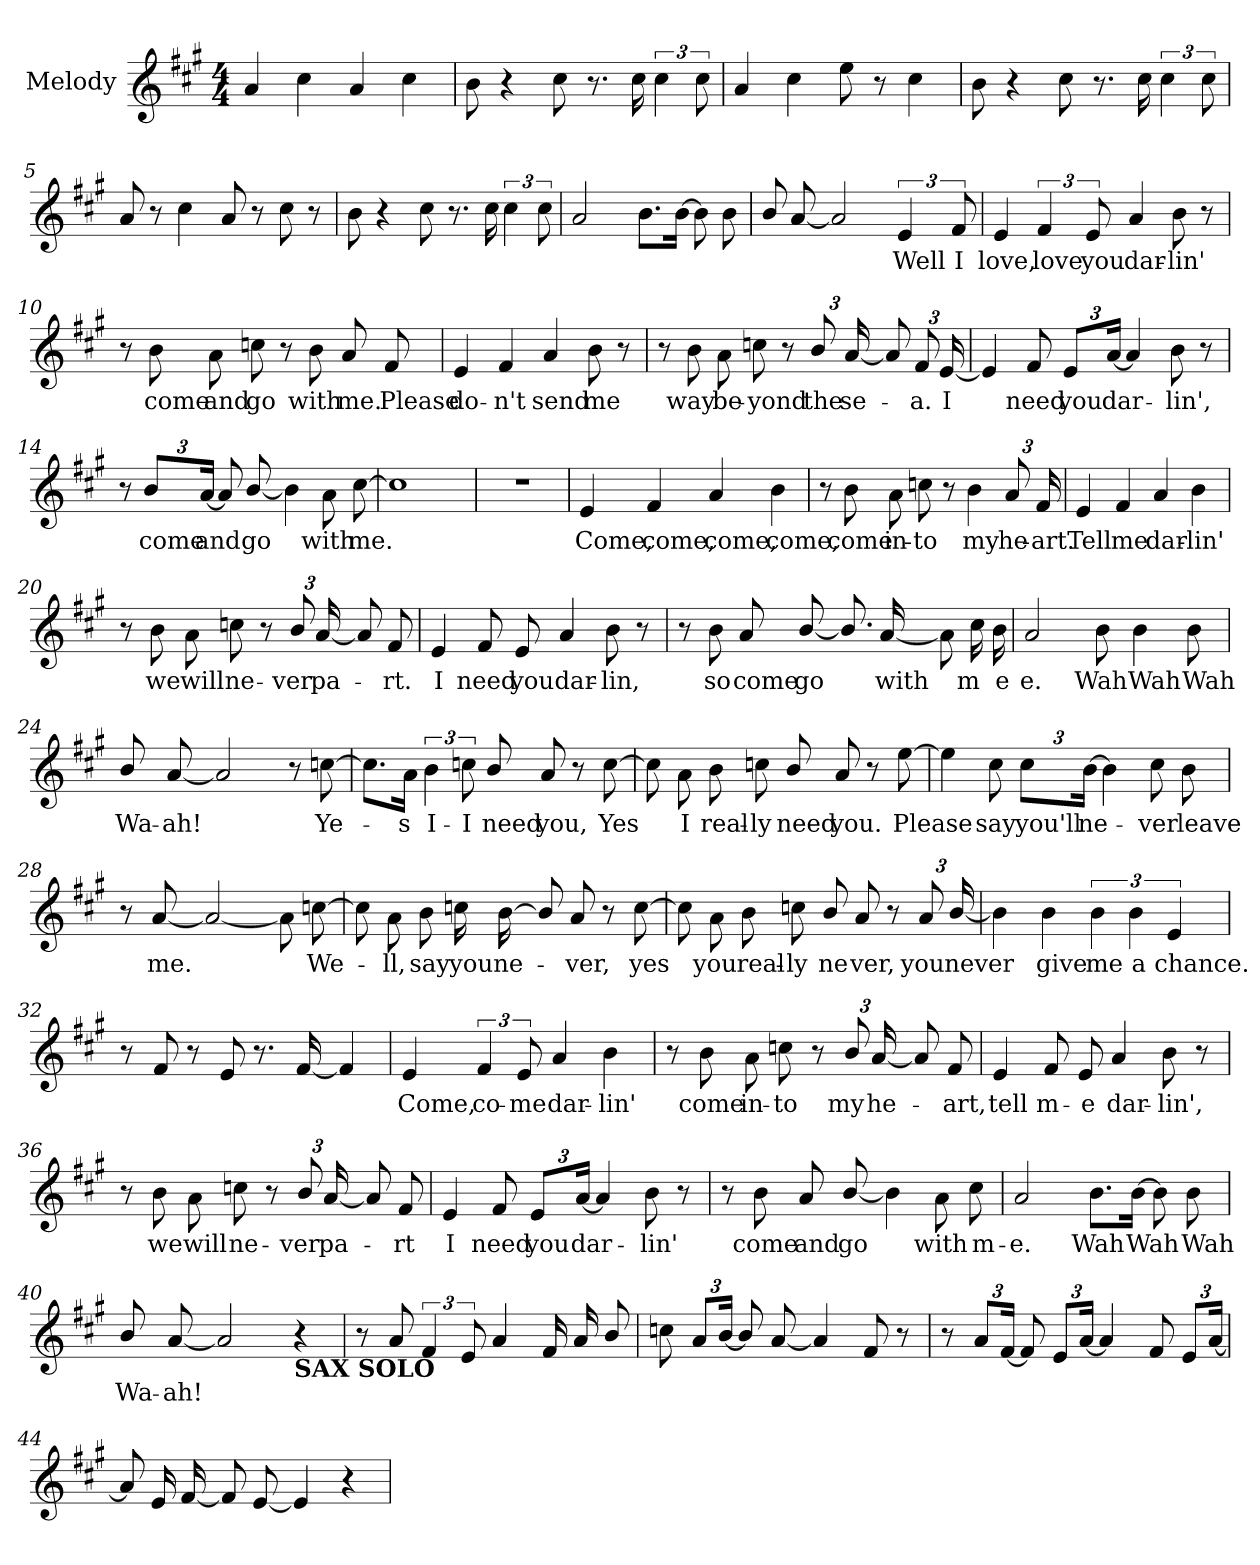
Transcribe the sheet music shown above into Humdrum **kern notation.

**kern	**text
*part1	*part1
*staff1	*staff1
*I"Melody	*
*clefG2	*
*k[f#c#g#]	*
*M4/4	*
=1	=1
4a/	.
4cc#\	.
4a/	.
4cc#\	.
=2	=2
8b\	.
4r	.
8cc#\	.
8.r	.
16cc#\	.
6cc#\	.
12cc#\	.
=3	=3
4a/	.
4cc#\	.
8ee\	.
8r	.
4cc#\	.
!!LO:LB:g=z
=4	=4
8b\	.
4r	.
8cc#\	.
8.r	.
16cc#\	.
6cc#\	.
12cc#\	.
=5	=5
8a/	.
8r	.
4cc#\	.
8a/	.
8r	.
8cc#\	.
8r	.
=6	=6
8b\	.
4r	.
8cc#\	.
8.r	.
16cc#\	.
6cc#\	.
12cc#\	.
!!LO:LB:g=z
=7	=7
2a/	.
8.b\L	.
[>16b\J	.
8b\L]	.
8b\	.
=8	=8
8b/L	.
[<8a/	.
2a/]	.
6e/	Well
12f#/	I
=9	=9
4e/	love,
6f#/	love
12e/	you
4a/	dar-
8b\	lin'
8r	.
!!LO:LB:g=z
=10	=10
8r	.
8b\	come
8a\L	and
8ccn\	go
8r	.
8b\	with
8a/L	me.
8f#/	Please
=11	=11
4e/	do-
4f#/	n't
4a/	send
8b\	me
8r	.
=12	=12
8r	.
8b\	way
8a\L	be-
8ccn\	yond
8r	.
12b/L	the
[<24a/J	se-
8a/]	.
12f#/L	a.
[<24e/J	I
!!LO:LB:g=z
=13	=13
4e/]	.
8f#/	need
12e/L	you
[<24a/J	dar-
4a/]	.
8b\	lin',
8r	.
=14	=14
8r	.
12b/L	come
[<24a/J	and
8a/L]	.
[>8b/	go
4b\]	.
8a\L	with
[>8cc#\	me.
=15	=15
1cc#]	.
=16	=16
1r	.
!!LO:LB:g=z
=17	=17
4e/	Come,
4f#/	come,
4a/	come,
4b\	come,
=18	=18
8r	.
8b\	come
8a\L	in-
8ccn\	to
8r	.
4b\	my
12a/L	he-
24f#/J	art.
=19	=19
4e/	Tell
4f#/	me
4a/	dar-
4b\	lin'
!!LO:LB:g=z
=20	=20
8r	.
8b\	we
8a\L	will
8ccn\	ne-
8r	.
12b/L	ver
[<24a/J	pa-
8a/L]	.
8f#/	rt.
=21	=21
4e/	I
8f#/L	need
8e/	you
4a/	dar-
8b\	lin,
8r	.
=22	=22
8r	.
8b\	so
8a/L	come
[<8b/	go
8.b/L]	.
[<16a/J	with
8a\L]	.
16cc#\L	m
16b\J	e
!!LO:LB:g=z
=23	=23
2a/	e.
8b\	Wah
4b\	Wah
8b\	Wah
=24	=24
8b/L	Wa-
[<8a/	ah!
2a/]	.
8r	.
[>8ccn\	Ye-
=25	=25
8.cc\L]	.
16a\J	s
6b\	I-
12ccn\	I
8b/L	need
8a/	you,
8r	.
[>8cc\	Yes
=26	=26
8cc\L]	.
8a\	I
8b\L	real-
8ccn\	ly
8b/L	need
8a/	you.
8r	.
[>8ee\	Please
!!LO:PB:g=z
=27	=27
4ee\]	.
8cc#\	say
12cc#\L	you'll
[>24b\J	ne-
4b\]	.
8cc#\L	ver
8b\	leave
=28	=28
8r	.
[<8a/	me.
2a/_<	.
8a\L]	.
[>8ccn\	We-
=29	=29
8cc\L]	.
8a\	ll,
8b\L	say
16ccn\L	you
[>16b\J	ne-
8b/L]	.
8a/	ver,
8r	.
[>8cc\	yes
!!LO:LB:g=z
=30	=30
8cc\L]	.
8a\	you
8b\L	real-
8ccn\	ly
8b/L	ne
8a/	ver,
8r	.
12a/L	you
[>24b/J	never
=31	=31
4b\]	.
4b\	give
6b\	me
6b\	a
6e/	chance.
=32	=32
8r	.
8f#/	.
8r	.
8e/	.
8.r	.
[<16f#/	.
4f#/]	.
!!LO:LB:g=z
=33	=33
4e/	Come,
6f#/	co-
12e/	me
4a/	dar-
4b\	lin'
=34	=34
8r	.
8b\	come
8a\L	in-
8ccn\	to
8r	.
12b/L	my
[<24a/J	he-
8a/L]	.
8f#/	art,
=35	=35
4e/	tell
8f#/L	m-
8e/	e
4a/	dar-
8b\	lin',
8r	.
!!LO:LB:g=z
=36	=36
8r	.
8b\	we
8a\L	will
8ccn\	ne-
8r	.
12b/L	ver
[<24a/J	pa-
8a/L]	.
8f#/	rt
=37	=37
4e/	I
8f#/	need
12e/L	you
[<24a/J	dar-
4a/]	.
8b\	lin'
8r	.
!!LO:LB:g=z
=38	=38
8r	.
8b\	come
8a/L	and
[>8b/	go
4b\]	.
8a\L	with
8cc#\	m-
=39	=39
2a/	e.
8.b\L	Wah
[>16b\J	Wah
8b\L]	.
8b\	Wah
=40	=40
8b/L	Wa-
[<8a/	ah!
2a/]	.
!LO:TX:b:B:t=SAX SOLO	!
4r	.
=41	=41
8r	.
8a/	.
6f#/	.
12e/	.
4a/	.
16f#/LL	.
16a/J	.
8b/	.
!!LO:LB:g=z
=42	=42
8ccn\	.
12a/L	.
[<24b/J	.
8b/L]	.
[<8a/	.
4a/]	.
8f#/	.
8r	.
=43	=43
8r	.
12a/L	.
[<24f#/J	.
8f#/]	.
12e/L	.
[<24a/J	.
4a/]	.
8f#/	.
12e/L	.
[<24a/J	.
=44	=44
8a/L]	.
16e/L	.
[<16f#/J	.
8f#/L]	.
[<8e/	.
4e/]	.
4r	.
=	=
*-	*-
